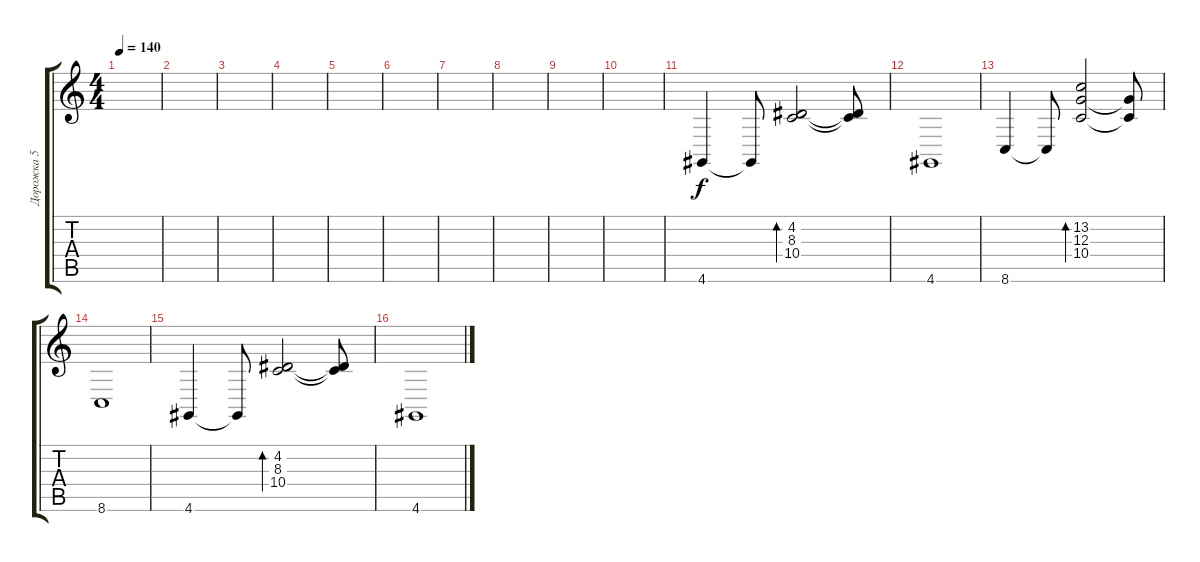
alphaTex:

\track ("Дорожка 5" "Дорожка 5") {instrument acousticgrandpiano}
\staff {score tabs}
\tuning (E4 B3 G3 D3 A2 E2) {hide}
\ts (4 4)
\tempo 140
\clef g2
\ks c
|
|
|
|
|
|
|
|
|
|
4.6.4 4.6{t}.8 (4.2 8.3 10.4).2{bd 240} (8.3{t} 10.4{t}).8 |
4.6.1 |
8.6.4 8.6{t}.8 (13.2 12.3 10.4).2{bd 240} (12.3{t} 10.4{t}).8 |
8.6.1 |
4.6.4 4.6{t}.8 (4.2 8.3 10.4).2{bd 240} (8.3{t} 10.4{t}).8 |
4.6.1
